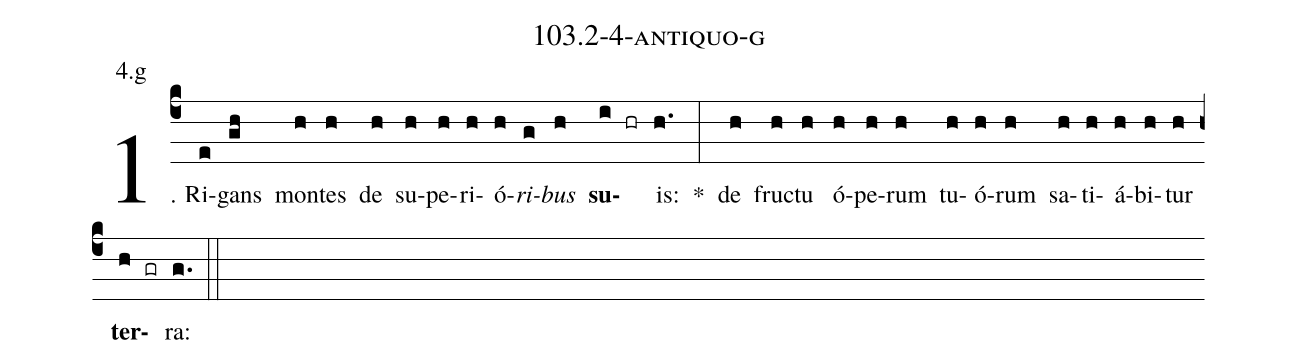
name: 103.2-4-antiquo-g;
annotation: 4.g;
%%
(c4)1. Ri(e)gans(gh) mon(h)tes(h) de(h) su(h)pe(h)ri(h)ó(h)<i>ri</i>(g)<i>bus</i>(h) <b>su</b>(i hr)is:(h.) *(:) de(h) fruc(h)tu(h) ó(h)pe(h)rum(h) tu(h)ó(h)rum(h) sa(h)ti(h)á(h)bi(h)tur(h) <b>ter</b>(h gr)ra:(g.) (::)


%E(h) u(h) o(h) u(h) a(h) e.(g.) (::)
